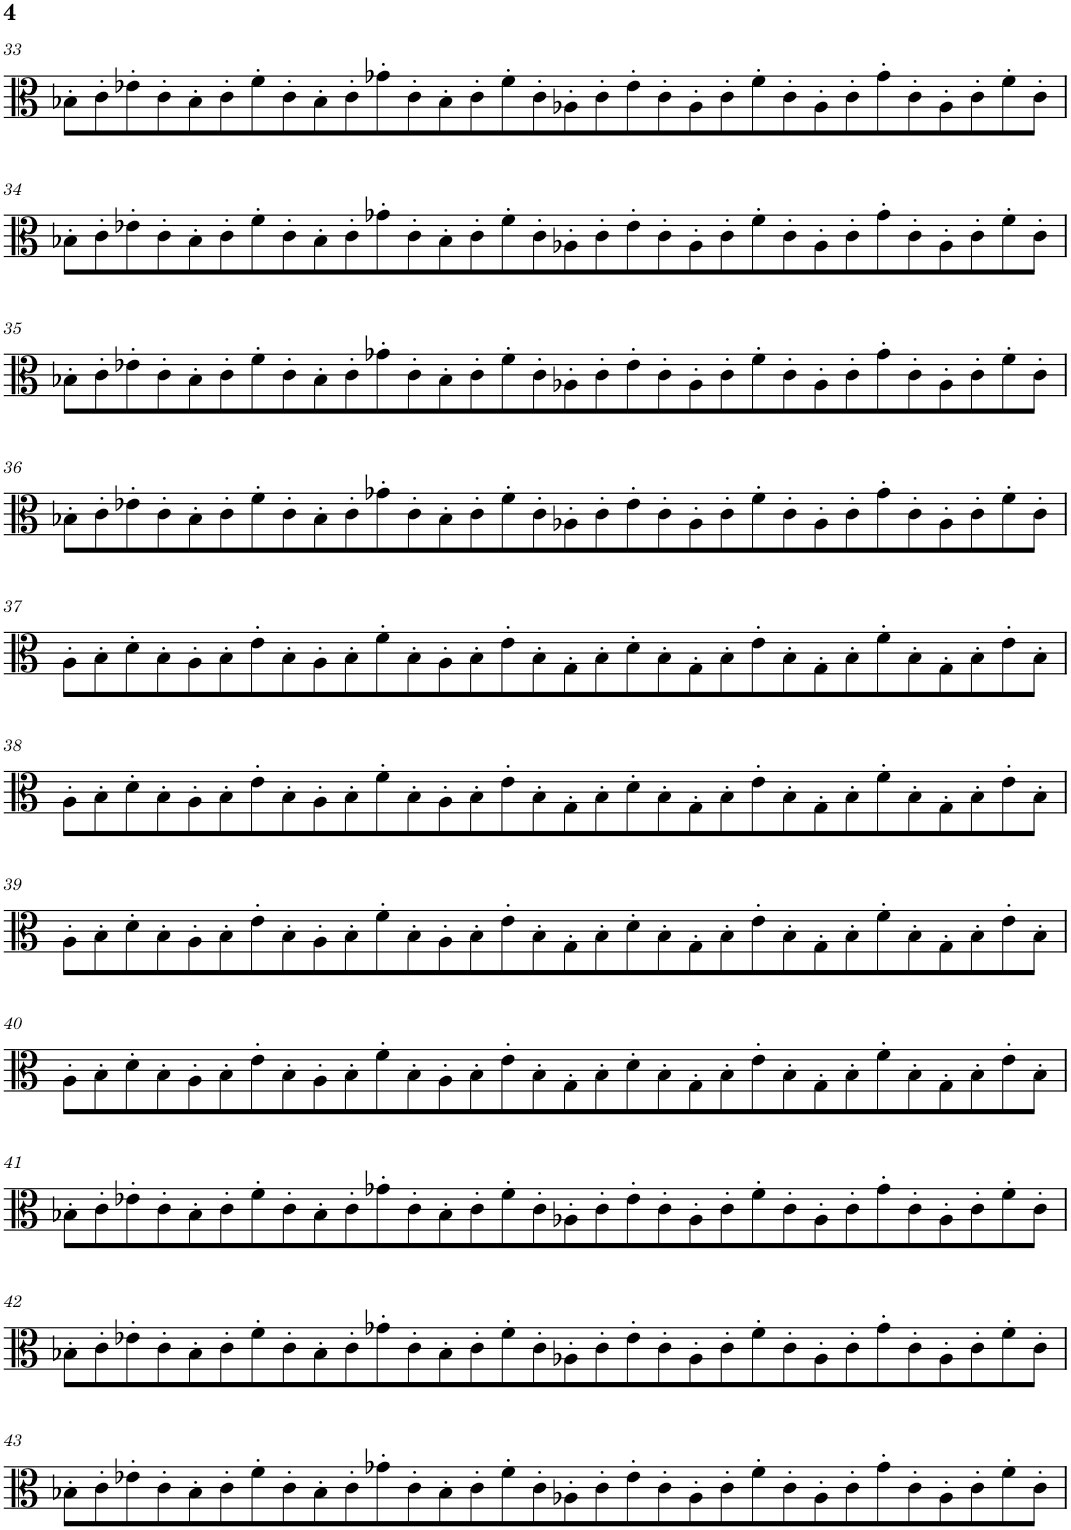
**kern
*part1
*staff1
*I"Viola
*I'Vla.
!!LO:PB:g=z
*clefC3
*k[]
*M16/4
=33
8B-X'\L
8c'\
8e-X'\
8c'\
8B-'\
8c'\
8f'\
8c'\
8B-'\
8c'\
8g-X'\
8c'\
8B-'\
8c'\
8f'\
8c'\
8A-X'\
8c'\
8e-'\
8c'\
8A-'\
8c'\
8f'\
8c'\
8A-'\
8c'\
8g-'\
8c'\
8A-'\
8c'\
8f'\
8c'\J
!!LO:LB:g=z
=34
8B-X'\L
8c'\
8e-X'\
8c'\
8B-'\
8c'\
8f'\
8c'\
8B-'\
8c'\
8g-X'\
8c'\
8B-'\
8c'\
8f'\
8c'\
8A-X'\
8c'\
8e-'\
8c'\
8A-'\
8c'\
8f'\
8c'\
8A-'\
8c'\
8g-'\
8c'\
8A-'\
8c'\
8f'\
8c'\J
!!LO:LB:g=z
=35
8B-X'\L
8c'\
8e-X'\
8c'\
8B-'\
8c'\
8f'\
8c'\
8B-'\
8c'\
8g-X'\
8c'\
8B-'\
8c'\
8f'\
8c'\
8A-X'\
8c'\
8e-'\
8c'\
8A-'\
8c'\
8f'\
8c'\
8A-'\
8c'\
8g-'\
8c'\
8A-'\
8c'\
8f'\
8c'\J
!!LO:LB:g=z
=36
8B-X'\L
8c'\
8e-X'\
8c'\
8B-'\
8c'\
8f'\
8c'\
8B-'\
8c'\
8g-X'\
8c'\
8B-'\
8c'\
8f'\
8c'\
8A-X'\
8c'\
8e-'\
8c'\
8A-'\
8c'\
8f'\
8c'\
8A-'\
8c'\
8g-'\
8c'\
8A-'\
8c'\
8f'\
8c'\J
!!LO:LB:g=z
=37
8A'\L
8B'\
8d'\
8B'\
8A'\
8B'\
8e'\
8B'\
8A'\
8B'\
8f'\
8B'\
8A'\
8B'\
8e'\
8B'\
8G'\
8B'\
8d'\
8B'\
8G'\
8B'\
8e'\
8B'\
8G'\
8B'\
8f'\
8B'\
8G'\
8B'\
8e'\
8B'\J
!!LO:LB:g=z
=38
8A'\L
8B'\
8d'\
8B'\
8A'\
8B'\
8e'\
8B'\
8A'\
8B'\
8f'\
8B'\
8A'\
8B'\
8e'\
8B'\
8G'\
8B'\
8d'\
8B'\
8G'\
8B'\
8e'\
8B'\
8G'\
8B'\
8f'\
8B'\
8G'\
8B'\
8e'\
8B'\J
!!LO:LB:g=z
=39
8A'\L
8B'\
8d'\
8B'\
8A'\
8B'\
8e'\
8B'\
8A'\
8B'\
8f'\
8B'\
8A'\
8B'\
8e'\
8B'\
8G'\
8B'\
8d'\
8B'\
8G'\
8B'\
8e'\
8B'\
8G'\
8B'\
8f'\
8B'\
8G'\
8B'\
8e'\
8B'\J
!!LO:LB:g=z
=40
8A'\L
8B'\
8d'\
8B'\
8A'\
8B'\
8e'\
8B'\
8A'\
8B'\
8f'\
8B'\
8A'\
8B'\
8e'\
8B'\
8G'\
8B'\
8d'\
8B'\
8G'\
8B'\
8e'\
8B'\
8G'\
8B'\
8f'\
8B'\
8G'\
8B'\
8e'\
8B'\J
!!LO:LB:g=z
=41
8B-X'\L
8c'\
8e-X'\
8c'\
8B-'\
8c'\
8f'\
8c'\
8B-'\
8c'\
8g-X'\
8c'\
8B-'\
8c'\
8f'\
8c'\
8A-X'\
8c'\
8e-'\
8c'\
8A-'\
8c'\
8f'\
8c'\
8A-'\
8c'\
8g-'\
8c'\
8A-'\
8c'\
8f'\
8c'\J
!!LO:LB:g=z
=42
8B-X'\L
8c'\
8e-X'\
8c'\
8B-'\
8c'\
8f'\
8c'\
8B-'\
8c'\
8g-X'\
8c'\
8B-'\
8c'\
8f'\
8c'\
8A-X'\
8c'\
8e-'\
8c'\
8A-'\
8c'\
8f'\
8c'\
8A-'\
8c'\
8g-'\
8c'\
8A-'\
8c'\
8f'\
8c'\J
!!LO:LB:g=z
=43
8B-X'\L
8c'\
8e-X'\
8c'\
8B-'\
8c'\
8f'\
8c'\
8B-'\
8c'\
8g-X'\
8c'\
8B-'\
8c'\
8f'\
8c'\
8A-X'\
8c'\
8e-'\
8c'\
8A-'\
8c'\
8f'\
8c'\
8A-'\
8c'\
8g-'\
8c'\
8A-'\
8c'\
8f'\
8c'\J
=
*-
